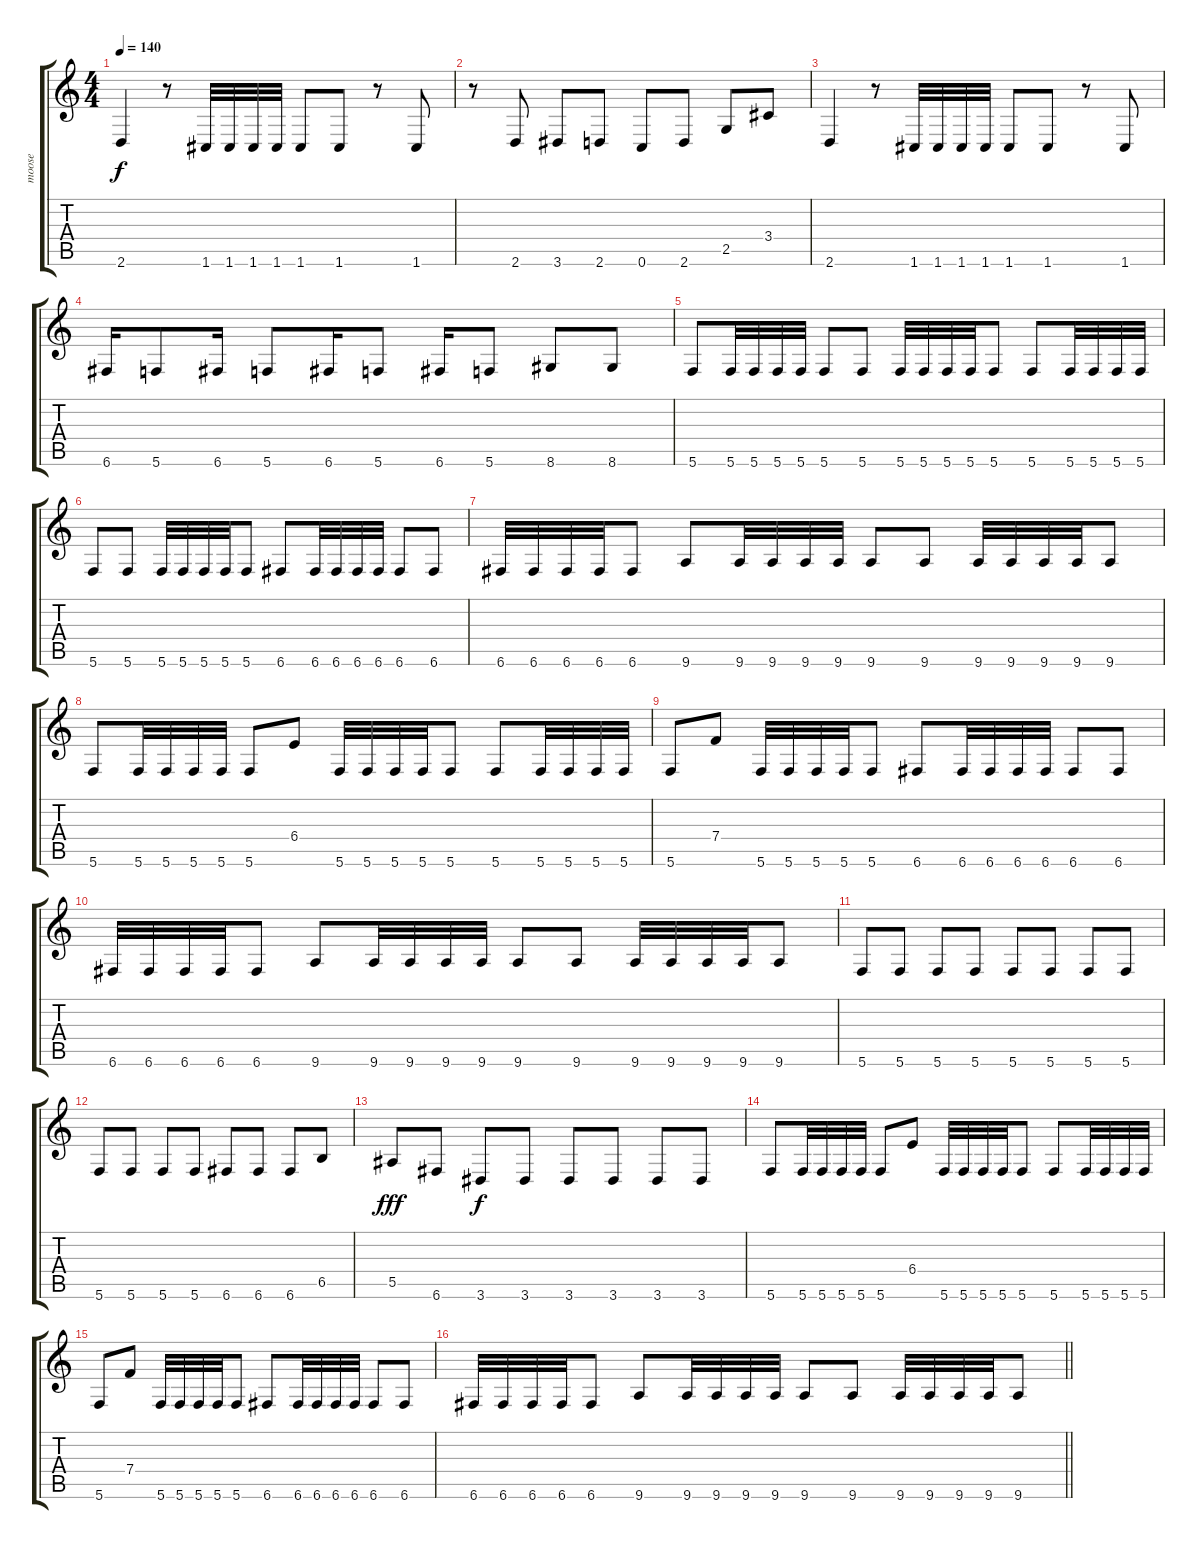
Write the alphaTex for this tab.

\track ("moose" "moose") {solo instrument slapbass1}
\staff {score tabs}
\tuning (C4 G3 Eb3 Bb2 F2 C2) {hide}
\ts (4 4)
\tempo 140
\clef g2
\ks c
2.6.4{dy f} r.8 1.6.32 1.6.32 1.6.32 1.6.32 1.6.8 1.6.8 r.8 1.6.8 |
r.8 2.6.8 3.6.8 2.6.8 0.6.8 2.6.8 2.5.8 3.4.8 |
2.6.4 r.8 1.6.32 1.6.32 1.6.32 1.6.32 1.6.8 1.6.8 r.8 1.6.8 |
6.6.16 5.6.8 6.6.16 5.6.8 6.6.16 5.6.8 6.6.16 5.6.8 8.6.8 8.6.8 |
5.6.8 5.6.32 5.6.32 5.6.32 5.6.32 5.6.8 5.6.8 5.6.32 5.6.32 5.6.32 5.6.32 5.6.8 5.6.8 5.6.32 5.6.32 5.6.32 5.6.32 |
5.6.8 5.6.8 5.6.32 5.6.32 5.6.32 5.6.32 5.6.8 6.6.8 6.6.32 6.6.32 6.6.32 6.6.32 6.6.8 6.6.8 |
6.6.32 6.6.32 6.6.32 6.6.32 6.6.8 9.6.8 9.6.32 9.6.32 9.6.32 9.6.32 9.6.8 9.6.8 9.6.32 9.6.32 9.6.32 9.6.32 9.6.8 |
5.6.8 5.6.32 5.6.32 5.6.32 5.6.32 5.6.8 6.4.8 5.6.32 5.6.32 5.6.32 5.6.32 5.6.8 5.6.8 5.6.32 5.6.32 5.6.32 5.6.32 |
5.6.8 7.4.8 5.6.32 5.6.32 5.6.32 5.6.32 5.6.8 6.6.8 6.6.32 6.6.32 6.6.32 6.6.32 6.6.8 6.6.8 |
6.6.32 6.6.32 6.6.32 6.6.32 6.6.8 9.6.8 9.6.32 9.6.32 9.6.32 9.6.32 9.6.8 9.6.8 9.6.32 9.6.32 9.6.32 9.6.32 9.6.8 |
5.6.8 5.6.8 5.6.8 5.6.8 5.6.8 5.6.8 5.6.8 5.6.8 |
5.6.8 5.6.8 5.6.8 5.6.8 6.6.8 6.6.8 6.6.8 6.5.8 |
5.5.8{dy fff} 6.6.8 3.6.8{dy f} 3.6.8 3.6.8 3.6.8 3.6.8 3.6.8 |
5.6.8 5.6.32 5.6.32 5.6.32 5.6.32 5.6.8 6.4.8 5.6.32 5.6.32 5.6.32 5.6.32 5.6.8 5.6.8 5.6.32 5.6.32 5.6.32 5.6.32 |
5.6.8 7.4.8 5.6.32 5.6.32 5.6.32 5.6.32 5.6.8 6.6.8 6.6.32 6.6.32 6.6.32 6.6.32 6.6.8 6.6.8 |
\barLineRight lightlight
6.6.32 6.6.32 6.6.32 6.6.32 6.6.8 9.6.8 9.6.32 9.6.32 9.6.32 9.6.32 9.6.8 9.6.8 9.6.32 9.6.32 9.6.32 9.6.32 9.6.8
